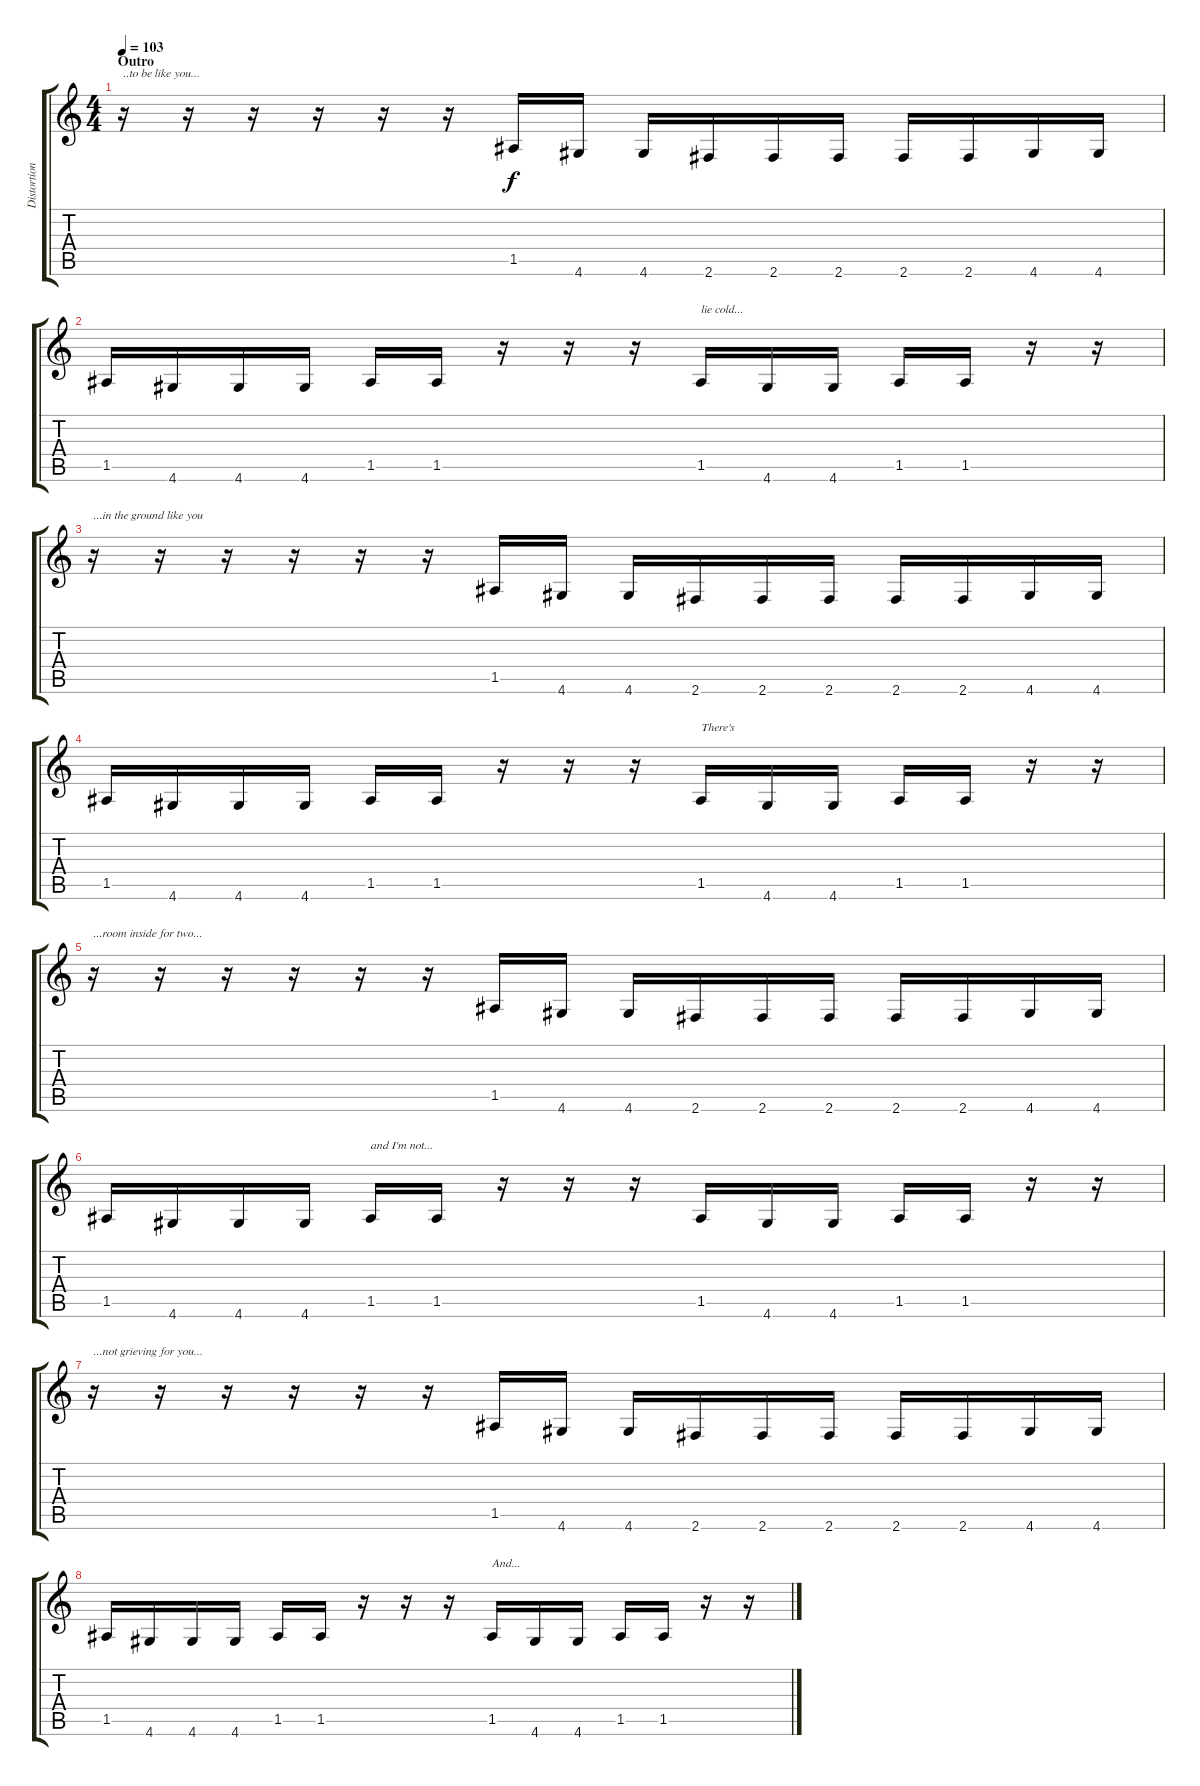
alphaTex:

\track ("Distortion Guitar" "Distortion") {instrument distortionguitar}
\staff {score tabs}
\tuning (E4 B3 G3 D3 A2 E2) {hide}
\ts (4 4)
\section ("" "Outro")
\tempo 103
\clef g2
\ks c
r.16{txt "..to be like you..." dy f} r.16 r.16 r.16 r.16 r.16 1.5.16 4.6.16 4.6.16 2.6.16 2.6.16 2.6.16 2.6.16 2.6.16 4.6.16 4.6.16 |
1.5.16 4.6.16 4.6.16 4.6.16 1.5.16 1.5.16 r.16 r.16 r.16 1.5.16{txt "lie cold..."} 4.6.16 4.6.16 1.5.16 1.5.16 r.16 r.16 |
r.16{txt "...in the ground like you"} r.16 r.16 r.16 r.16 r.16 1.5.16 4.6.16 4.6.16 2.6.16 2.6.16 2.6.16 2.6.16 2.6.16 4.6.16 4.6.16 |
1.5.16 4.6.16 4.6.16 4.6.16 1.5.16 1.5.16 r.16 r.16 r.16 1.5.16{txt "There's"} 4.6.16 4.6.16 1.5.16 1.5.16 r.16 r.16 |
r.16{txt "...room inside for two..."} r.16 r.16 r.16 r.16 r.16 1.5.16 4.6.16 4.6.16 2.6.16 2.6.16 2.6.16 2.6.16 2.6.16 4.6.16 4.6.16 |
1.5.16 4.6.16 4.6.16 4.6.16 1.5.16{txt "and I'm not..."} 1.5.16 r.16 r.16 r.16 1.5.16 4.6.16 4.6.16 1.5.16 1.5.16 r.16 r.16 |
r.16{txt "...not grieving for you..."} r.16 r.16 r.16 r.16 r.16 1.5.16 4.6.16 4.6.16 2.6.16 2.6.16 2.6.16 2.6.16 2.6.16 4.6.16 4.6.16 |
1.5.16 4.6.16 4.6.16 4.6.16 1.5.16 1.5.16 r.16 r.16 r.16 1.5.16{txt "And..."} 4.6.16 4.6.16 1.5.16 1.5.16 r.16 r.16
